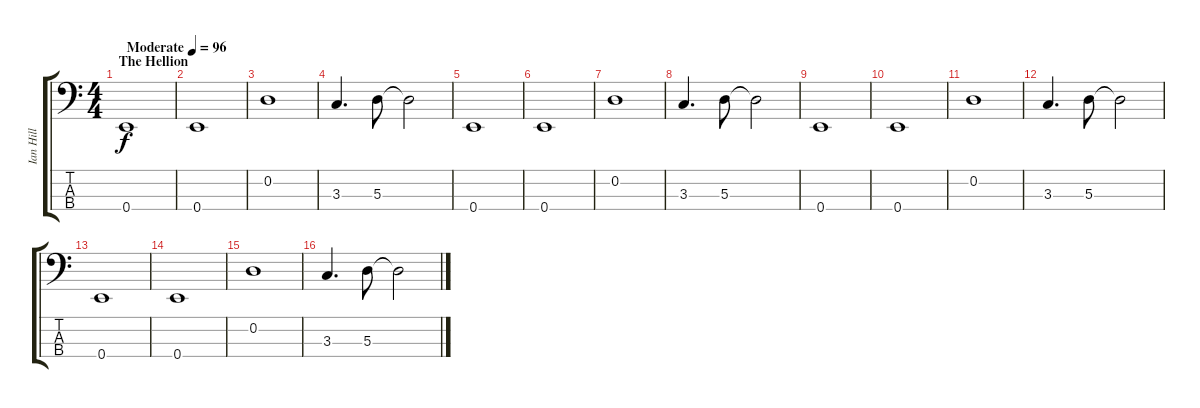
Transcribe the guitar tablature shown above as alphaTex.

\track ("Ian Hill" "Ian Hill") {instrument electricbasspick}
\staff {score tabs}
\tuning (G2 D2 A1 E1) {hide}
\ts (4 4)
\section ("" "The Hellion")
\tempo (96 "Moderate")
\clef f4
\ks c
0.4.1{dy f instrument electricbasspick} |
0.4.1 |
0.2.1 |
3.3.4{d} 5.3.8 5.3{t}.2 |
0.4.1 |
0.4.1 |
0.2.1 |
3.3.4{d} 5.3.8 5.3{t}.2 |
0.4.1 |
0.4.1 |
0.2.1 |
3.3.4{d} 5.3.8 5.3{t}.2 |
0.4.1 |
0.4.1 |
0.2.1 |
3.3.4{d} 5.3.8 5.3{t}.2
